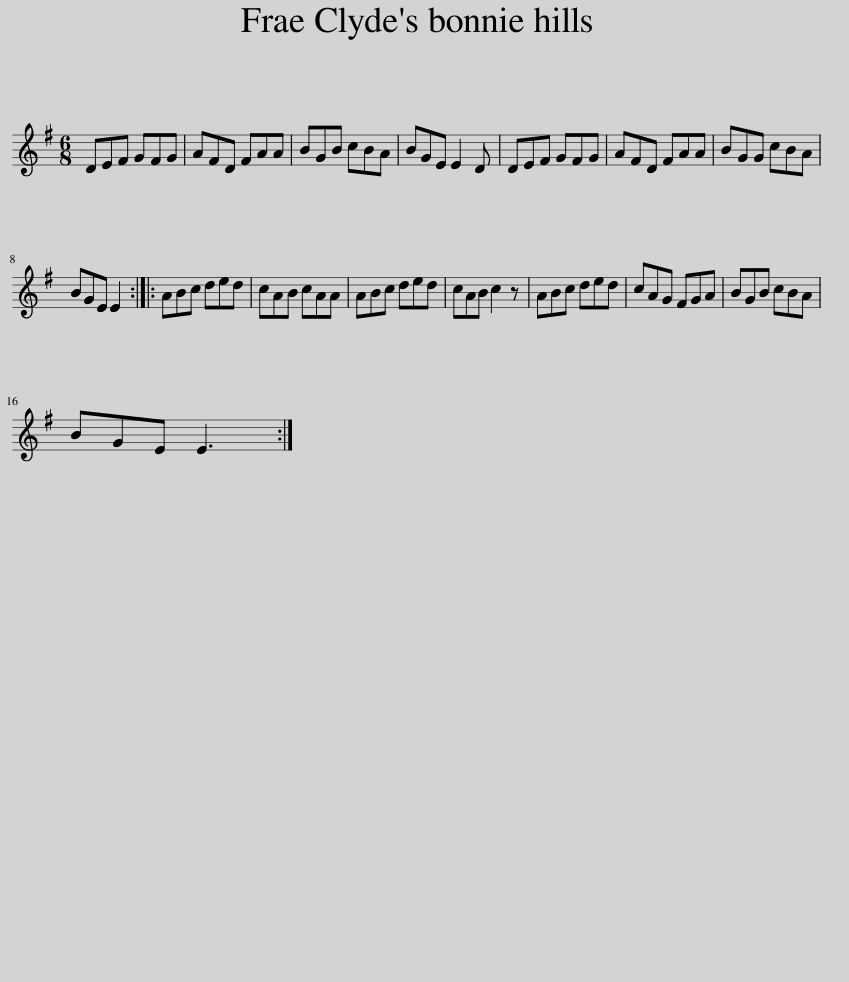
X:1
L:1/8
M:6/8
I:linebreak $
K:G
V:1 treble
V:1
 DEF GFG | AFD FAA | BGB cBA | BGE E2 D | DEF GFG | %5
 AFD FAA | BGG cBA |$ BGE E2 :: ABc ded | cAB cAA | %10
 ABc ded | cAB c2 z | ABc ded | cAG FGA | BGB cBA |$ %15
 BGE E3 :| %16
